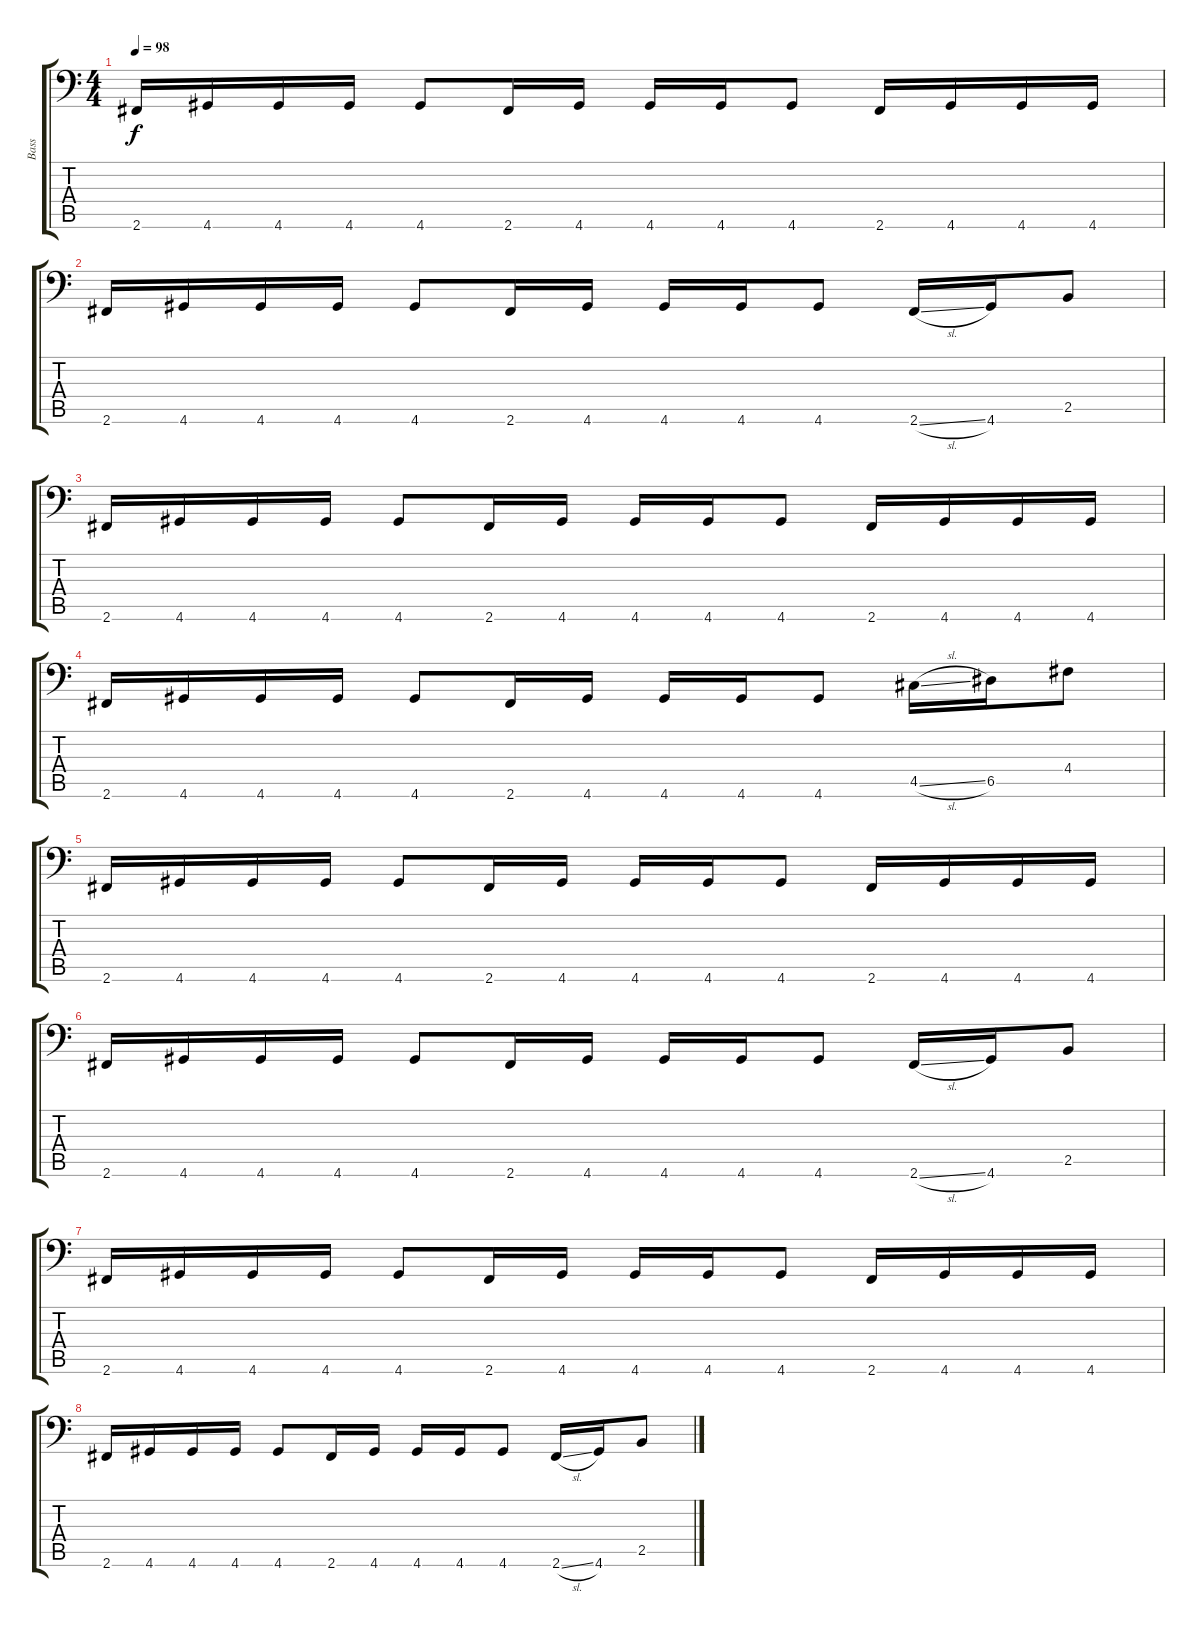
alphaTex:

\track ("Bass" "Bass") {instrument electricbassfinger}
\staff {score tabs}
\tuning (E3 B2 G2 D2 A1 E1) {hide}
\ts (4 4)
\tempo 98
\clef f4
\ks c
2.6.16{dy f} 4.6.16 4.6.16 4.6.16 4.6.8 2.6.16 4.6.16 4.6.16 4.6.16 4.6.8 2.6.16 4.6.16 4.6.16 4.6.16 |
2.6.16 4.6.16 4.6.16 4.6.16 4.6.8 2.6.16 4.6.16 4.6.16 4.6.16 4.6.8 2.6{sl}.16 4.6.16 2.5.8 |
2.6.16 4.6.16 4.6.16 4.6.16 4.6.8 2.6.16 4.6.16 4.6.16 4.6.16 4.6.8 2.6.16 4.6.16 4.6.16 4.6.16 |
2.6.16 4.6.16 4.6.16 4.6.16 4.6.8 2.6.16 4.6.16 4.6.16 4.6.16 4.6.8 4.5{sl}.16 6.5.16 4.4.8 |
2.6.16 4.6.16 4.6.16 4.6.16 4.6.8 2.6.16 4.6.16 4.6.16 4.6.16 4.6.8 2.6.16 4.6.16 4.6.16 4.6.16 |
2.6.16 4.6.16 4.6.16 4.6.16 4.6.8 2.6.16 4.6.16 4.6.16 4.6.16 4.6.8 2.6{sl}.16 4.6.16 2.5.8 |
2.6.16 4.6.16 4.6.16 4.6.16 4.6.8 2.6.16 4.6.16 4.6.16 4.6.16 4.6.8 2.6.16 4.6.16 4.6.16 4.6.16 |
2.6.16 4.6.16 4.6.16 4.6.16 4.6.8 2.6.16 4.6.16 4.6.16 4.6.16 4.6.8 2.6{sl}.16 4.6.16 2.5.8
